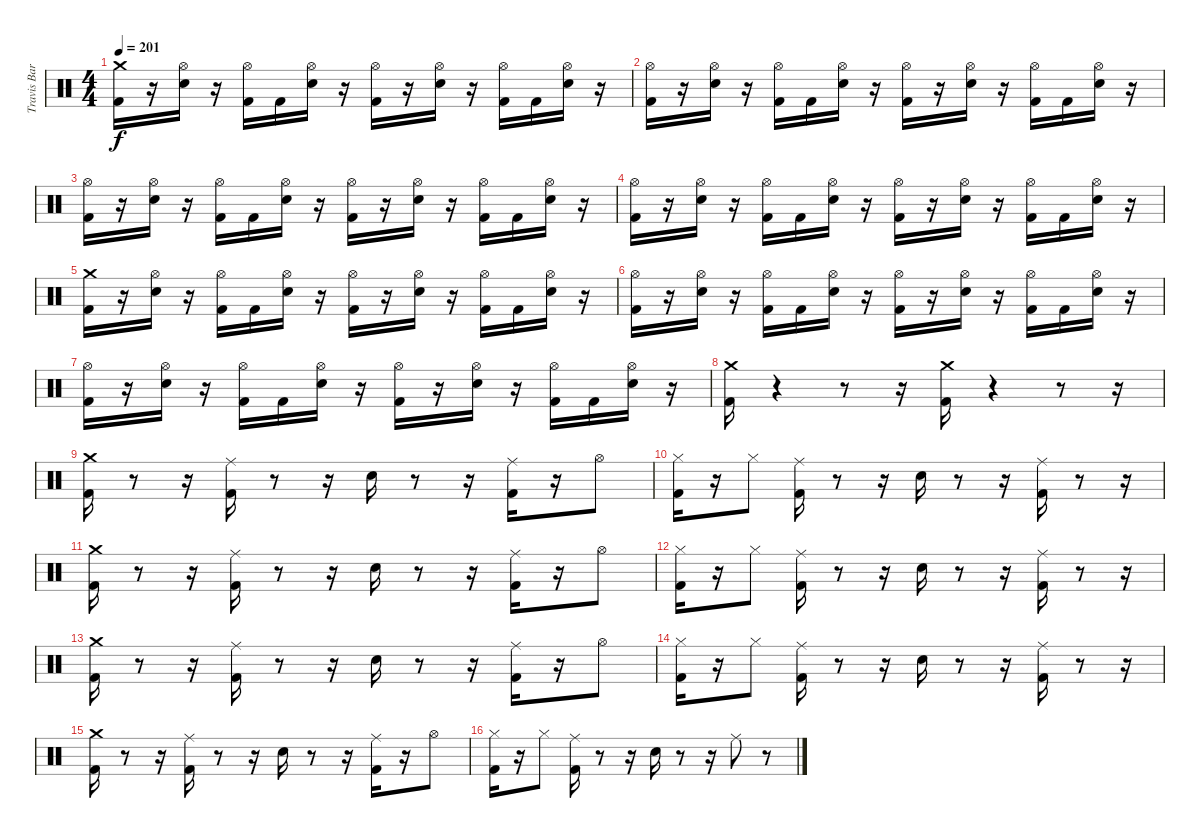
\track ("Travis Barker(drum)" "Travis Bar") {instrument percussion}
\staff {score}
\articulation defaults
\ts (4 4)
\tempo 201
\clef neutral
\ks c
("Kick (hit) 2" "Crash medium (hit)").16{dy f} r.16 ("Electric Snare (hit)" "Hi-Hat (open)").16 r.16 ("Kick (hit) 2" "Hi-Hat (open)").16 "Kick (hit) 2".16 ("Electric Snare (hit)" "Hi-Hat (open)").16 r.16 ("Kick (hit) 2" "Hi-Hat (open)").16 r.16 ("Electric Snare (hit)" "Hi-Hat (open)").16 r.16 ("Kick (hit) 2" "Hi-Hat (open)").16 "Kick (hit) 2".16 ("Electric Snare (hit)" "Hi-Hat (open)").16 r.16 |
("Kick (hit) 2" "Hi-Hat (open)").16 r.16 ("Electric Snare (hit)" "Hi-Hat (open)").16 r.16 ("Kick (hit) 2" "Hi-Hat (open)").16 "Kick (hit) 2".16 ("Electric Snare (hit)" "Hi-Hat (open)").16 r.16 ("Kick (hit) 2" "Hi-Hat (open)").16 r.16 ("Electric Snare (hit)" "Hi-Hat (open)").16 r.16 ("Kick (hit) 2" "Hi-Hat (open)").16 "Kick (hit) 2".16 ("Electric Snare (hit)" "Hi-Hat (open)").16 r.16 |
("Kick (hit) 2" "Hi-Hat (open)").16 r.16 ("Electric Snare (hit)" "Hi-Hat (open)").16 r.16 ("Kick (hit) 2" "Hi-Hat (open)").16 "Kick (hit) 2".16 ("Electric Snare (hit)" "Hi-Hat (open)").16 r.16 ("Kick (hit) 2" "Hi-Hat (open)").16 r.16 ("Electric Snare (hit)" "Hi-Hat (open)").16 r.16 ("Kick (hit) 2" "Hi-Hat (open)").16 "Kick (hit) 2".16 ("Electric Snare (hit)" "Hi-Hat (open)").16 r.16 |
("Kick (hit) 2" "Hi-Hat (open)").16 r.16 ("Electric Snare (hit)" "Hi-Hat (open)").16 r.16 ("Kick (hit) 2" "Hi-Hat (open)").16 "Kick (hit) 2".16 ("Electric Snare (hit)" "Hi-Hat (open)").16 r.16 ("Kick (hit) 2" "Hi-Hat (open)").16 r.16 ("Electric Snare (hit)" "Hi-Hat (open)").16 r.16 ("Kick (hit) 2" "Hi-Hat (open)").16 "Kick (hit) 2".16 ("Electric Snare (hit)" "Hi-Hat (open)").16 r.16 |
("Kick (hit) 2" "Crash medium (hit)").16 r.16 ("Electric Snare (hit)" "Hi-Hat (open)").16 r.16 ("Kick (hit) 2" "Hi-Hat (open)").16 "Kick (hit) 2".16 ("Electric Snare (hit)" "Hi-Hat (open)").16 r.16 ("Kick (hit) 2" "Hi-Hat (open)").16 r.16 ("Electric Snare (hit)" "Hi-Hat (open)").16 r.16 ("Kick (hit) 2" "Hi-Hat (open)").16 "Kick (hit) 2".16 ("Electric Snare (hit)" "Hi-Hat (open)").16 r.16 |
("Kick (hit) 2" "Hi-Hat (open)").16 r.16 ("Electric Snare (hit)" "Hi-Hat (open)").16 r.16 ("Kick (hit) 2" "Hi-Hat (open)").16 "Kick (hit) 2".16 ("Electric Snare (hit)" "Hi-Hat (open)").16 r.16 ("Kick (hit) 2" "Hi-Hat (open)").16 r.16 ("Electric Snare (hit)" "Hi-Hat (open)").16 r.16 ("Kick (hit) 2" "Hi-Hat (open)").16 "Kick (hit) 2".16 ("Electric Snare (hit)" "Hi-Hat (open)").16 r.16 |
("Kick (hit) 2" "Hi-Hat (open)").16 r.16 ("Electric Snare (hit)" "Hi-Hat (open)").16 r.16 ("Kick (hit) 2" "Hi-Hat (open)").16 "Kick (hit) 2".16 ("Electric Snare (hit)" "Hi-Hat (open)").16 r.16 ("Kick (hit) 2" "Hi-Hat (open)").16 r.16 ("Electric Snare (hit)" "Hi-Hat (open)").16 r.16 ("Kick (hit) 2" "Hi-Hat (open)").16 "Kick (hit) 2".16 ("Electric Snare (hit)" "Hi-Hat (open)").16 r.16 |
("Kick (hit) 2" "Crash medium (hit)").16 r.4 r.8 r.16 ("Kick (hit) 2" "Crash medium (hit)").16 r.4 r.8 r.16 |
("Crash medium (hit)" "Kick (hit) 2").16 r.8 r.16 ("Ride (middle)" "Kick (hit) 2").16 r.8 r.16 "Electric Snare (hit)".16 r.8 r.16 ("Ride (middle)" "Kick (hit) 2").16 r.16 "Hi-Hat (open)".8 |
("Kick (hit) 2" "Hi-Hat (closed)").16 r.16 "Hi-Hat (closed)".8 ("Ride (middle)" "Kick (hit) 2").16 r.8 r.16 "Electric Snare (hit)".16 r.8 r.16 ("Ride (middle)" "Kick (hit) 2").16 r.8 r.16 |
("Crash medium (hit)" "Kick (hit) 2").16 r.8 r.16 ("Ride (middle)" "Kick (hit) 2").16 r.8 r.16 "Electric Snare (hit)".16 r.8 r.16 ("Ride (middle)" "Kick (hit) 2").16 r.16 "Hi-Hat (open)".8 |
("Kick (hit) 2" "Hi-Hat (closed)").16 r.16 "Hi-Hat (closed)".8 ("Ride (middle)" "Kick (hit) 2").16 r.8 r.16 "Electric Snare (hit)".16 r.8 r.16 ("Ride (middle)" "Kick (hit) 2").16 r.8 r.16 |
("Crash medium (hit)" "Kick (hit) 2").16 r.8 r.16 ("Ride (middle)" "Kick (hit) 2").16 r.8 r.16 "Electric Snare (hit)".16 r.8 r.16 ("Ride (middle)" "Kick (hit) 2").16 r.16 "Hi-Hat (open)".8 |
("Kick (hit) 2" "Hi-Hat (closed)").16 r.16 "Hi-Hat (closed)".8 ("Ride (middle)" "Kick (hit) 2").16 r.8 r.16 "Electric Snare (hit)".16 r.8 r.16 ("Ride (middle)" "Kick (hit) 2").16 r.8 r.16 |
("Crash medium (hit)" "Kick (hit) 2").16 r.8 r.16 ("Ride (middle)" "Kick (hit) 2").16 r.8 r.16 "Electric Snare (hit)".16 r.8 r.16 ("Ride (middle)" "Kick (hit) 2").16 r.16 "Hi-Hat (open)".8 |
("Kick (hit) 2" "Hi-Hat (closed)").16 r.16 "Hi-Hat (closed)".8 ("Ride (middle)" "Kick (hit) 2").16 r.8 r.16 "Electric Snare (hit)".16 r.8 r.16 "Ride (middle)".8 r.8
